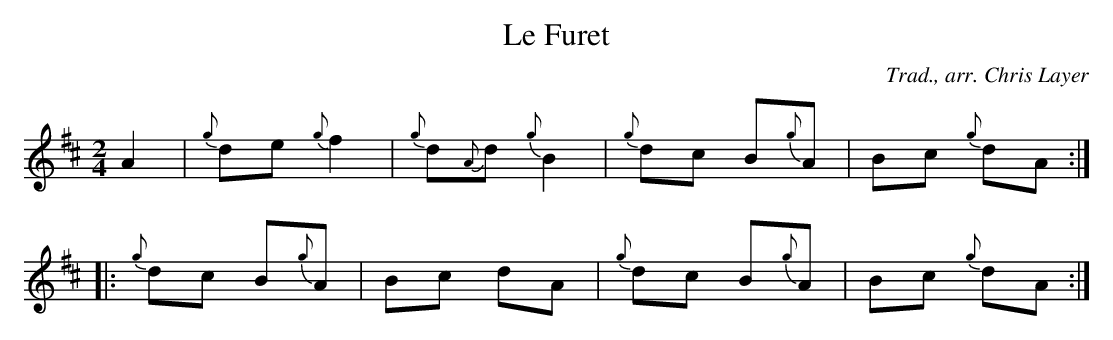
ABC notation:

X:1
T:Le Furet
C:Trad., arr. Chris Layer
M:2/4
L:1/8
K:D
A2|{g}de {g}f2|{g}d{A}d {g}B2|{g}dc B{g}A|Bc {g}dA:|!
|:{g}dc B{g}A|Bc dA|{g}dc B{g}A|Bc {g}dA:|!
